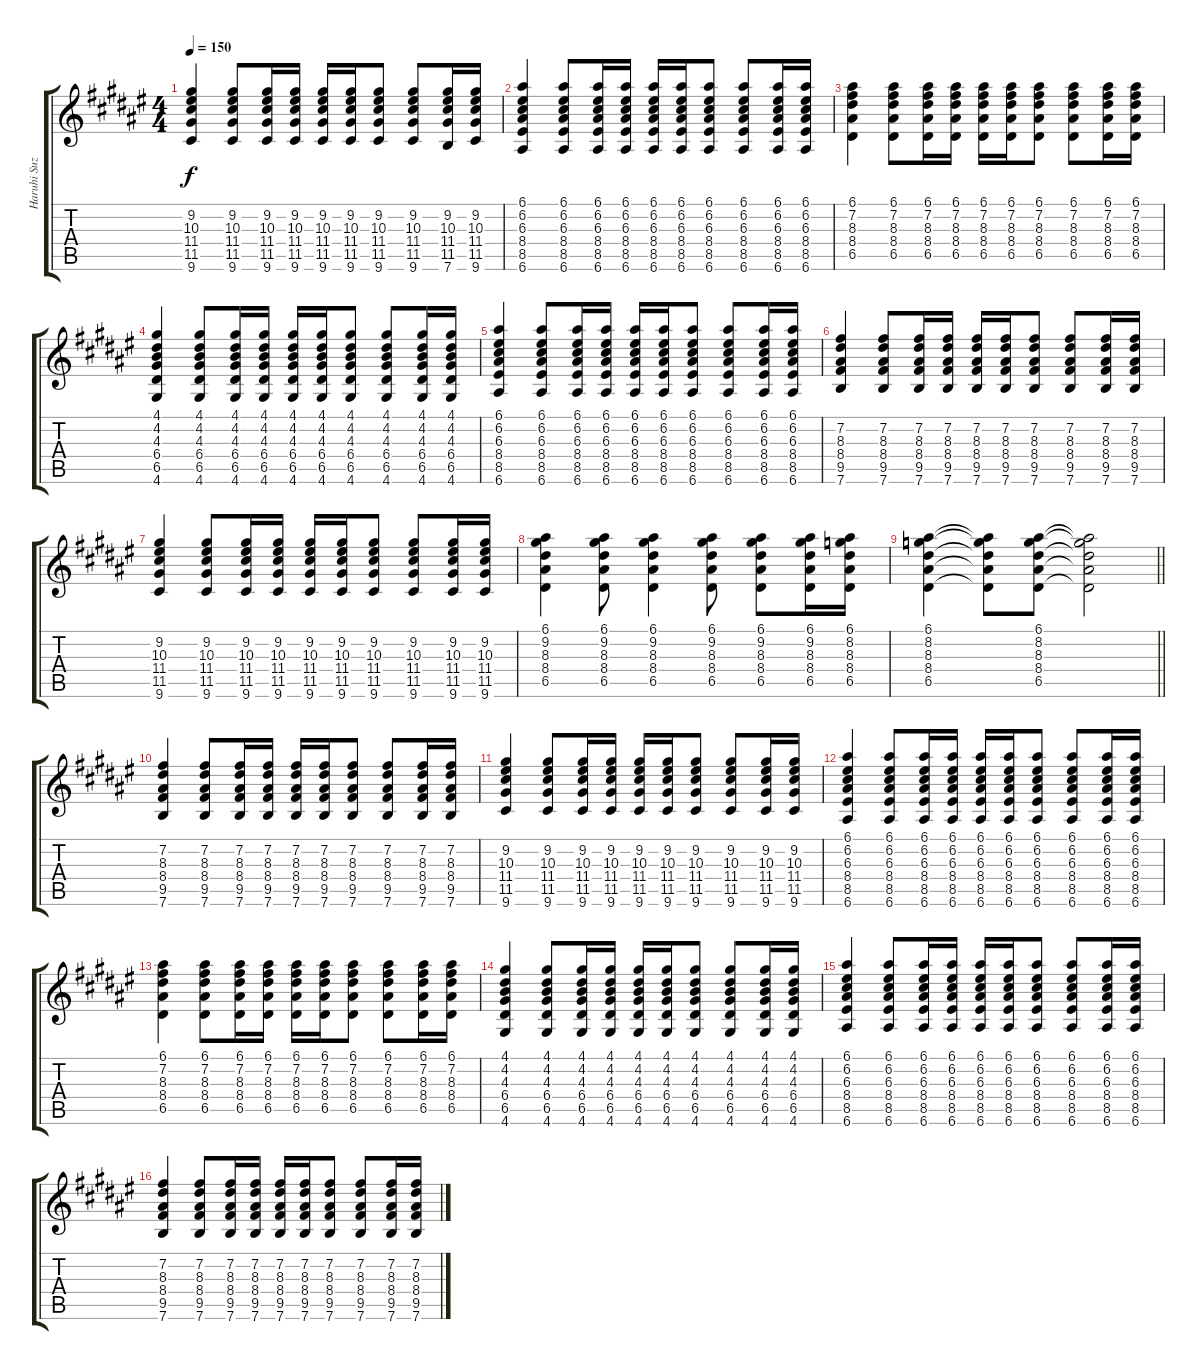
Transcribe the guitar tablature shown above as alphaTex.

\track ("Haruhi Suzumiya (Rhythm Guitar)" "Haruhi Suz") {instrument distortionguitar}
\staff {score tabs}
\tuning (E4 B3 G3 D3 A2 E2) {hide}
\ts (4 4)
\tempo 150
\clef g2
\ks d#minor
(9.2 10.3 11.4 11.5 9.6).4{dy f} (9.2 10.3 11.4 11.5 9.6).8 (9.2 10.3 11.4 11.5 9.6).16 (9.2 10.3 11.4 11.5 9.6).16 (9.2 10.3 11.4 11.5 9.6).16 (9.2 10.3 11.4 11.5 9.6).16 (9.2 10.3 11.4 11.5 9.6).8 (9.2 10.3 11.4 11.5 9.6).8 (9.2 10.3 11.4 11.5 7.6).16 (9.2 10.3 11.4 11.5 9.6).16 |
(6.1 6.2 6.3 8.4 8.5 6.6).4 (6.1 6.2 6.3 8.4 8.5 6.6).8 (6.1 6.2 6.3 8.4 8.5 6.6).16 (6.1 6.2 6.3 8.4 8.5 6.6).16 (6.1 6.2 6.3 8.4 8.5 6.6).16 (6.1 6.2 6.3 8.4 8.5 6.6).16 (6.1 6.2 6.3 8.4 8.5 6.6).8 (6.1 6.2 6.3 8.4 8.5 6.6).8 (6.1 6.2 6.3 8.4 8.5 6.6).16 (6.1 6.2 6.3 8.4 8.5 6.6).16 |
(6.1 7.2 8.3 8.4 6.5).4 (6.1 7.2 8.3 8.4 6.5).8 (6.1 7.2 8.3 8.4 6.5).16 (6.1 7.2 8.3 8.4 6.5).16 (6.1 7.2 8.3 8.4 6.5).16 (6.1 7.2 8.3 8.4 6.5).16 (6.1 7.2 8.3 8.4 6.5).8 (6.1 7.2 8.3 8.4 6.5).8 (6.1 7.2 8.3 8.4 6.5).16 (6.1 7.2 8.3 8.4 6.5).16 |
(4.1 4.2 4.3 6.4 6.5 4.6).4 (4.1 4.2 4.3 6.4 6.5 4.6).8 (4.1 4.2 4.3 6.4 6.5 4.6).16 (4.1 4.2 4.3 6.4 6.5 4.6).16 (4.1 4.2 4.3 6.4 6.5 4.6).16 (4.1 4.2 4.3 6.4 6.5 4.6).16 (4.1 4.2 4.3 6.4 6.5 4.6).8 (4.1 4.2 4.3 6.4 6.5 4.6).8 (4.1 4.2 4.3 6.4 6.5 4.6).16 (4.1 4.2 4.3 6.4 6.5 4.6).16 |
(6.1 6.2 6.3 8.4 8.5 6.6).4 (6.1 6.2 6.3 8.4 8.5 6.6).8 (6.1 6.2 6.3 8.4 8.5 6.6).16 (6.1 6.2 6.3 8.4 8.5 6.6).16 (6.1 6.2 6.3 8.4 8.5 6.6).16 (6.1 6.2 6.3 8.4 8.5 6.6).16 (6.1 6.2 6.3 8.4 8.5 6.6).8 (6.1 6.2 6.3 8.4 8.5 6.6).8 (6.1 6.2 6.3 8.4 8.5 6.6).16 (6.1 6.2 6.3 8.4 8.5 6.6).16 |
(7.2 8.3 8.4 9.5 7.6).4 (7.2 8.3 8.4 9.5 7.6).8 (7.2 8.3 8.4 9.5 7.6).16 (7.2 8.3 8.4 9.5 7.6).16 (7.2 8.3 8.4 9.5 7.6).16 (7.2 8.3 8.4 9.5 7.6).16 (7.2 8.3 8.4 9.5 7.6).8 (7.2 8.3 8.4 9.5 7.6).8 (7.2 8.3 8.4 9.5 7.6).16 (7.2 8.3 8.4 9.5 7.6).16 |
(9.2 10.3 11.4 11.5 9.6).4 (9.2 10.3 11.4 11.5 9.6).8 (9.2 10.3 11.4 11.5 9.6).16 (9.2 10.3 11.4 11.5 9.6).16 (9.2 10.3 11.4 11.5 9.6).16 (9.2 10.3 11.4 11.5 9.6).16 (9.2 10.3 11.4 11.5 9.6).8 (9.2 10.3 11.4 11.5 9.6).8 (9.2 10.3 11.4 11.5 9.6).16 (9.2 10.3 11.4 11.5 9.6).16 |
(6.1 9.2 8.3 8.4 6.5).4 (6.1 9.2 8.3 8.4 6.5).8 (6.1 9.2 8.3 8.4 6.5).4 (6.1 9.2 8.3 8.4 6.5).8 (6.1 9.2 8.3 8.4 6.5).8 (6.1 9.2 8.3 8.4 6.5).16 (6.1 8.2 8.3 8.4 6.5).16 |
\barLineRight lightlight
(6.1 8.2 8.3 8.4 6.5).4 (6.1{t} 8.2{t} 8.3{t} 8.4{t} 6.5{t}).8 (6.1 8.2 8.3 8.4 6.5).8 (6.1{t} 8.2{t} 8.3{t} 8.4{t} 6.5{t}).2 |
(7.2 8.3 8.4 9.5 7.6).4 (7.2 8.3 8.4 9.5 7.6).8 (7.2 8.3 8.4 9.5 7.6).16 (7.2 8.3 8.4 9.5 7.6).16 (7.2 8.3 8.4 9.5 7.6).16 (7.2 8.3 8.4 9.5 7.6).16 (7.2 8.3 8.4 9.5 7.6).8 (7.2 8.3 8.4 9.5 7.6).8 (7.2 8.3 8.4 9.5 7.6).16 (7.2 8.3 8.4 9.5 7.6).16 |
(9.2 10.3 11.4 11.5 9.6).4 (9.2 10.3 11.4 11.5 9.6).8 (9.2 10.3 11.4 11.5 9.6).16 (9.2 10.3 11.4 11.5 9.6).16 (9.2 10.3 11.4 11.5 9.6).16 (9.2 10.3 11.4 11.5 9.6).16 (9.2 10.3 11.4 11.5 9.6).8 (9.2 10.3 11.4 11.5 9.6).8 (9.2 10.3 11.4 11.5 9.6).16 (9.2 10.3 11.4 11.5 9.6).16 |
(6.1 6.2 6.3 8.4 8.5 6.6).4 (6.1 6.2 6.3 8.4 8.5 6.6).8 (6.1 6.2 6.3 8.4 8.5 6.6).16 (6.1 6.2 6.3 8.4 8.5 6.6).16 (6.1 6.2 6.3 8.4 8.5 6.6).16 (6.1 6.2 6.3 8.4 8.5 6.6).16 (6.1 6.2 6.3 8.4 8.5 6.6).8 (6.1 6.2 6.3 8.4 8.5 6.6).8 (6.1 6.2 6.3 8.4 8.5 6.6).16 (6.1 6.2 6.3 8.4 8.5 6.6).16 |
(6.1 7.2 8.3 8.4 6.5).4 (6.1 7.2 8.3 8.4 6.5).8 (6.1 7.2 8.3 8.4 6.5).16 (6.1 7.2 8.3 8.4 6.5).16 (6.1 7.2 8.3 8.4 6.5).16 (6.1 7.2 8.3 8.4 6.5).16 (6.1 7.2 8.3 8.4 6.5).8 (6.1 7.2 8.3 8.4 6.5).8 (6.1 7.2 8.3 8.4 6.5).16 (6.1 7.2 8.3 8.4 6.5).16 |
(4.1 4.2 4.3 6.4 6.5 4.6).4 (4.1 4.2 4.3 6.4 6.5 4.6).8 (4.1 4.2 4.3 6.4 6.5 4.6).16 (4.1 4.2 4.3 6.4 6.5 4.6).16 (4.1 4.2 4.3 6.4 6.5 4.6).16 (4.1 4.2 4.3 6.4 6.5 4.6).16 (4.1 4.2 4.3 6.4 6.5 4.6).8 (4.1 4.2 4.3 6.4 6.5 4.6).8 (4.1 4.2 4.3 6.4 6.5 4.6).16 (4.1 4.2 4.3 6.4 6.5 4.6).16 |
(6.1 6.2 6.3 8.4 8.5 6.6).4 (6.1 6.2 6.3 8.4 8.5 6.6).8 (6.1 6.2 6.3 8.4 8.5 6.6).16 (6.1 6.2 6.3 8.4 8.5 6.6).16 (6.1 6.2 6.3 8.4 8.5 6.6).16 (6.1 6.2 6.3 8.4 8.5 6.6).16 (6.1 6.2 6.3 8.4 8.5 6.6).8 (6.1 6.2 6.3 8.4 8.5 6.6).8 (6.1 6.2 6.3 8.4 8.5 6.6).16 (6.1 6.2 6.3 8.4 8.5 6.6).16 |
(7.2 8.3 8.4 9.5 7.6).4 (7.2 8.3 8.4 9.5 7.6).8 (7.2 8.3 8.4 9.5 7.6).16 (7.2 8.3 8.4 9.5 7.6).16 (7.2 8.3 8.4 9.5 7.6).16 (7.2 8.3 8.4 9.5 7.6).16 (7.2 8.3 8.4 9.5 7.6).8 (7.2 8.3 8.4 9.5 7.6).8 (7.2 8.3 8.4 9.5 7.6).16 (7.2 8.3 8.4 9.5 7.6).16
